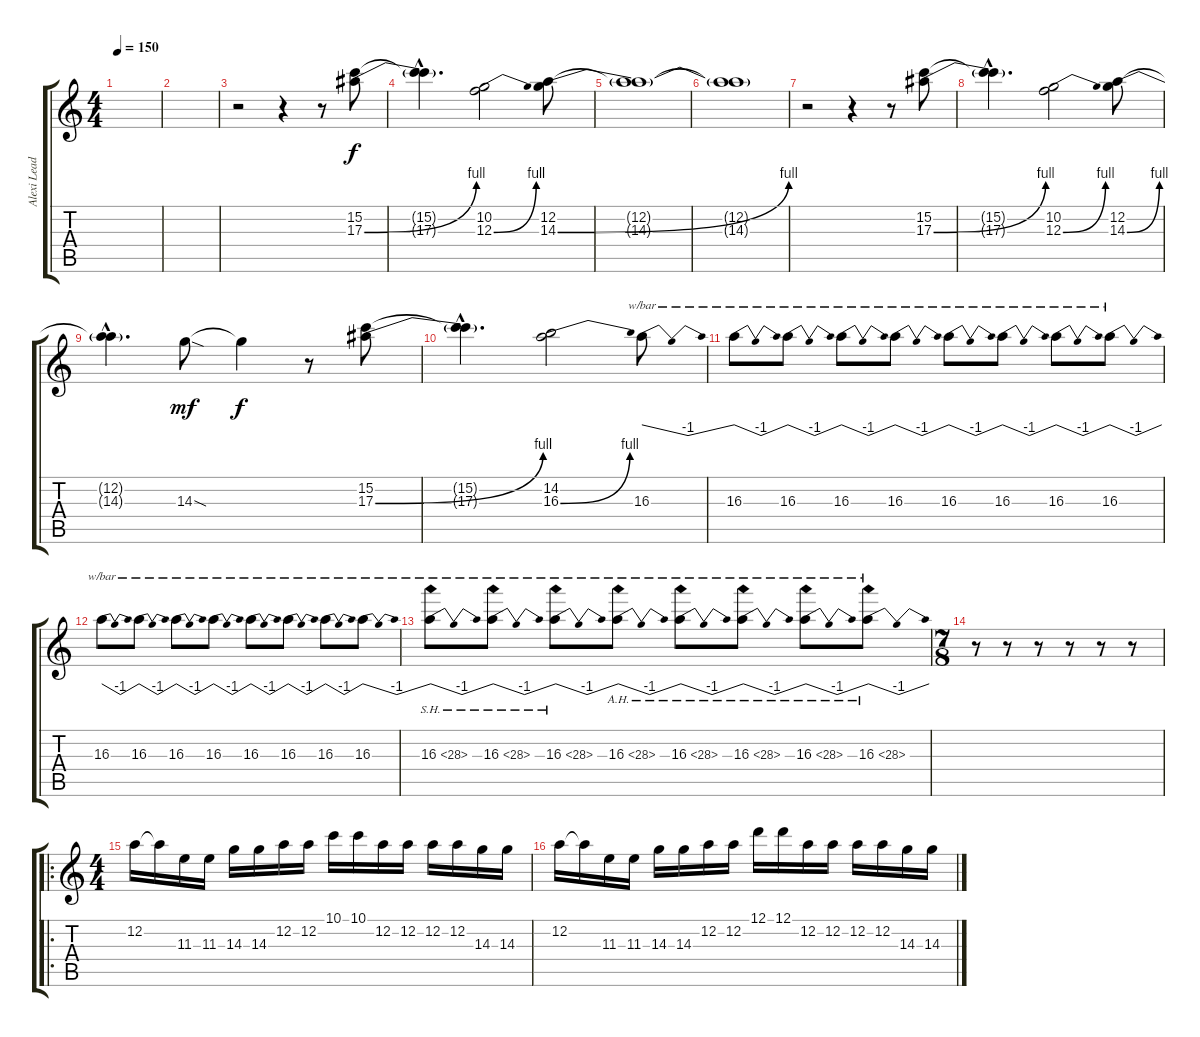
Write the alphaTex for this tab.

\track ("Alexi Lead" "Alexi Lead") {instrument distortionguitar}
\staff {score tabs}
\tuning (D4 A3 F3 C3 G2 D2) {hide}
\ts (4 4)
\tempo 150
\clef g2
\ks c
|
|
r.2 r.4 r.8 (15.2 17.3{be (bend 0 0 60 4)}).8 |
(15.2{hac t} 17.3{hac t}).4{d} (10.2 12.3{be (bend 0 0 60 4)}).2 (12.2 14.3{be (bend 0 0 60 4)}).8 |
(12.2{t} 14.3{t}).1 |
(12.2{t} 14.3{t}).1 |
r.2 r.4 r.8 (15.2 17.3{be (bend 0 0 60 4)}).8 |
(15.2{hac t} 17.3{hac t}).4{d} (10.2 12.3{be (bend 0 0 60 4)}).2 (12.2 14.3{be (bend 0 0 60 4)}).8 |
(12.2{hac t} 14.3{hac t}).4{d} 14.3{sod}.8{dy mf} 14.3{t}.4{dy f} r.8 (15.2 17.3{be (bend 0 0 60 4)}).8 |
(15.2{hac t} 17.3{hac t}).4{d} (14.2 16.3{be (bend 0 0 60 4)}).2 16.3.8{tbe (dip default 0 0 30 -4 60 0)} |
16.3.8{tbe (dip default 0 0 30 -4 60 0)} 16.3.8{tbe (dip default 0 0 30 -4 60 0)} 16.3.8{tbe (dip default 0 0 30 -4 60 0)} 16.3.8{tbe (dip default 0 0 30 -4 60 0)} 16.3.8{tbe (dip default 0 0 30 -4 60 0)} 16.3.8{tbe (dip default 0 0 30 -4 60 0)} 16.3.8{tbe (dip default 0 0 30 -4 60 0)} 16.3.8{tbe (dip default 0 0 30 -4 60 0)} |
16.3.8{tbe (dip default 0 0 30 -4 60 0)} 16.3.8{tbe (dip default 0 0 30 -4 60 0)} 16.3.8{tbe (dip default 0 0 30 -4 60 0)} 16.3.8{tbe (dip default 0 0 30 -4 60 0)} 16.3.8{tbe (dip default 0 0 30 -4 60 0)} 16.3.8{tbe (dip default 0 0 30 -4 60 0)} 16.3.8{tbe (dip default 0 0 30 -4 60 0)} 16.3.8{tbe (dip default 0 0 30 -4 60 0)} |
16.3{sh 12}.8{tbe (dip default 0 0 30 -4 60 0) volume 7} 16.3{sh 12}.8{tbe (dip default 0 0 30 -4 60 0)} 16.3{sh 12}.8{tbe (dip default 0 0 30 -4 60 0)} 16.3{ah 12}.8{tbe (dip default 0 0 30 -4 60 0)} 16.3{ah 12}.8{tbe (dip default 0 0 30 -4 60 0)} 16.3{ah 12}.8{tbe (dip default 0 0 30 -4 60 0)} 16.3{ah 12}.8{tbe (dip default 0 0 30 -4 60 0)} 16.3{ah 12}.8{tbe (dip default 0 0 30 -4 60 0)} |
\ts (7 8)
r.8 r.8 r.8 r.8 r.8 r.8 |
\ro
\ts (4 4)
12.2.16{volume 16} 12.2{t}.16 11.3.16 11.3.16 14.3.16 14.3.16 12.2.16 12.2.16 10.1.16 10.1.16 12.2.16 12.2.16 12.2.16 12.2.16 14.3.16 14.3.16 |
12.2.16{volume 16} 12.2{t}.16 11.3.16 11.3.16 14.3.16 14.3.16 12.2.16 12.2.16 12.1.16 12.1.16 12.2.16 12.2.16 12.2.16 12.2.16 14.3.16 14.3.16
